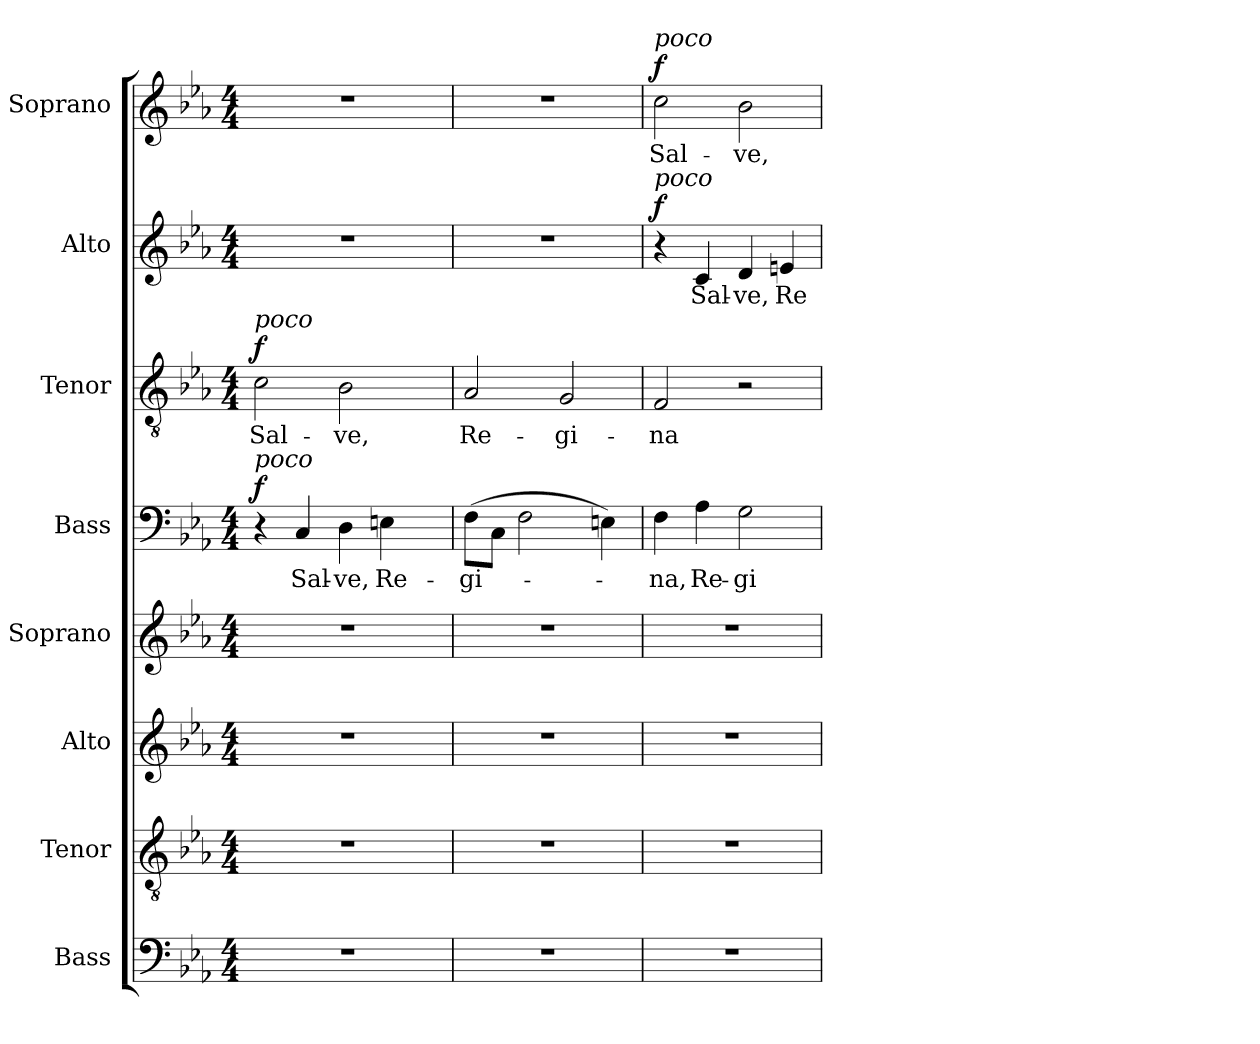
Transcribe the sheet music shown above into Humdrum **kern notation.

**kern	**kern	**kern	**kern	**kern	**text	**dynam	**kern	**text	**dynam	**kern	**text	**dynam	**kern	**text	**dynam
*part8	*part7	*part6	*part5	*part4	*part4	*part4	*part3	*part3	*part3	*part2	*part2	*part2	*part1	*part1	*part1
*staff8	*staff7	*staff6	*staff5	*staff4	*staff4	*staff4	*staff3	*staff3	*staff3	*staff2	*staff2	*staff2	*staff1	*staff1	*staff1
*I"Bass	*I"Tenor	*I"Alto	*I"Soprano	*I"Bass	*	*	*I"Tenor	*	*	*I"Alto	*	*	*I"Soprano	*	*
*I'B.	*I'T.	*I'A.	*I'S.	*I'B.	*	*	*I'T.	*	*	*I'A.	*	*	*I'S.	*	*
!!LO:PB:g=z
*clefF4	*clefGv2	*clefG2	*clefG2	*clefF4	*	*	*clefGv2	*	*	*clefG2	*	*	*clefG2	*	*
*	*ITrd7c12	*	*	*	*	*	*ITrd7c12	*	*	*	*	*	*	*	*
*k[b-e-a-]	*k[b-e-a-]	*k[b-e-a-]	*k[b-e-a-]	*k[b-e-a-]	*	*	*k[b-e-a-]	*	*	*k[b-e-a-]	*	*	*k[b-e-a-]	*	*
*E-:	*E-:	*E-:	*E-:	*E-:	*	*	*E-:	*	*	*E-:	*	*	*E-:	*	*
*M4/4	*M4/4	*M4/4	*M4/4	*M4/4	*	*	*M4/4	*	*	*M4/4	*	*	*M4/4	*	*
*MM120	*MM120	*MM120	*MM120	*MM120	*	*	*MM120	*	*	*MM120	*	*	*MM120	*	*
=1	=1	=1	=1	=1	=1	=1	=1	=1	=1	=1	=1	=1	=1	=1	=1
!	!	!	!	!	!	!	!	!	!	!	!	!	!LO:TX:a:B:t=Allegro moderato	!	!
!	!	!	!	!	!	!	!LO:TX:a:i:t=poco	!	!	!	!	!	!	!	!
!	!	!	!	!LO:TX:a:i:t=poco	!	!	!	!	!	!	!	!	!	!	!
!	!	!	!	!	!	!	!	!LO:LY:b:color=#000000	!	!	!	!	!	!	!
*	*	*	*	*	*	*	*	*	*	*	*	*	*^	*	*
1r	1r	1r	1r	4r	.	f	2Ci\	Sal-	f	1r	.	.	1r	2ryy	.	.
!	!	!	!	!	!LO:LY:b:color=#000000	!	!	!	!	!	!	!	!	!	!	!
.	.	.	.	4Ci/	Sal-	.	.	.	.	.	.	.	.	.	.	.
!	!	!	!	!	!LO:LY:b:color=#000000	!	!	!	!	!	!	!	!	!	!	!
!	!	!	!	!	!	!	!	!LO:LY:b:color=#000000	!	!	!	!	!	!	!	!
.	.	.	.	4Di\	-ve,	.	2BB-i\	-ve,	.	.	.	.	.	4ryy	.	.
!	!	!	!	!	!LO:LY:b:color=#000000	!	!	!	!	!	!	!	!	!	!	!
.	.	.	.	4Eni\	Re-	.	.	.	.	.	.	.	.	8ryy	.	.
.	.	.	.	.	.	.	.	.	.	.	.	.	.	16ryy	.	.
.	.	.	.	.	.	.	.	.	.	.	.	.	.	32ryy	.	.
.	.	.	.	.	.	.	.	.	.	.	.	.	.	64ryy	.	.
.	.	.	.	.	.	.	.	.	.	.	.	.	.	128...ryy	.	.
*	*	*	*	*	*	*	*	*	*	*	*	*	*MM96	*	*	*
.	.	.	.	.	.	.	.	.	.	.	.	.	.	1024ryy	.	.
*	*	*	*	*	*	*	*	*	*	*	*	*	*v	*v	*	*
=2	=2	=2	=2	=2	=2	=2	=2	=2	=2	=2	=2	=2	=2	=2	=2
*	*	*	*	*	*	*	*	*	*	*	*	*	*^	*	*
!	!	!	!	!	!LO:LY:b:color=#000000	!	!	!	!	!	!	!	!	!	!	!
*	*	*	*	*	*	*	*	*	*	*	*	*	*v	*v	*	*
*	*	*	*	*	*	*	*	*	*	*	*	*	*^	*	*
!	!	!	!	!	!	!	!	!LO:LY:b:color=#000000	!	!	!	!	!	!	!	!
*	*	*	*	*	*	*	*	*	*	*	*	*	*v	*v	*	*
1r	1r	1r	1r	(8Fi\L	-gi-	.	2AA-i/	Re-	.	1r	.	.	1r	.	.
.	.	.	.	8Ci\J	.	.	.	.	.	.	.	.	.	.	.
.	.	.	.	2Fi\	.	.	.	.	.	.	.	.	.	.	.
!	!	!	!	!	!	!	!	!LO:LY:b:color=#000000	!	!	!	!	!	!	!
.	.	.	.	.	.	.	2GGi/	-gi-	.	.	.	.	.	.	.
.	.	.	.	4Eni\)	.	.	.	.	.	.	.	.	.	.	.
=3	=3	=3	=3	=3	=3	=3	=3	=3	=3	=3	=3	=3	=3	=3	=3
!	!	!	!	!	!LO:LY:b:color=#000000	!	!	!	!	!	!	!	!	!	!
!	!	!	!	!	!	!	!	!LO:LY:b:color=#000000	!	!	!	!	!	!	!
!	!	!	!	!	!	!	!	!	!	!	!	!	!LO:TX:a:i:t=poco	!	!
!	!	!	!	!	!	!	!	!	!	!LO:TX:a:i:t=poco	!	!	!	!	!
!	!	!	!	!	!	!	!	!	!	!	!	!	!	!LO:LY:b:color=#000000	!
1r	1r	1r	1r	4Fi\	-na,	.	2FFi/	-na	.	4r	.	f	2cci\	Sal-	f
!	!	!	!	!	!LO:LY:b:color=#000000	!	!	!	!	!	!	!	!	!	!
!	!	!	!	!	!	!	!	!	!	!	!LO:LY:b:color=#000000	!	!	!	!
.	.	.	.	4A-i\	Re-	.	.	.	.	4ci/	Sal-	.	.	.	.
!	!	!	!	!	!LO:LY:b:color=#000000	!	!	!	!	!	!	!	!	!	!
!	!	!	!	!	!	!	!	!	!	!	!LO:LY:b:color=#000000	!	!	!	!
!	!	!	!	!	!	!	!	!	!	!	!	!	!	!LO:LY:b:color=#000000	!
.	.	.	.	2Gi\	-gi-	.	2r	.	.	4di/	-ve,	.	2b-i\	-ve,	.
!	!	!	!	!	!	!	!	!	!	!	!LO:LY:b:color=#000000	!	!	!	!
.	.	.	.	.	.	.	.	.	.	4eni/	Re-	.	.	.	.
=	=	=	=	=	=	=	=	=	=	=	=	=	=	=	=
*-	*-	*-	*-	*-	*-	*-	*-	*-	*-	*-	*-	*-	*-	*-	*-
